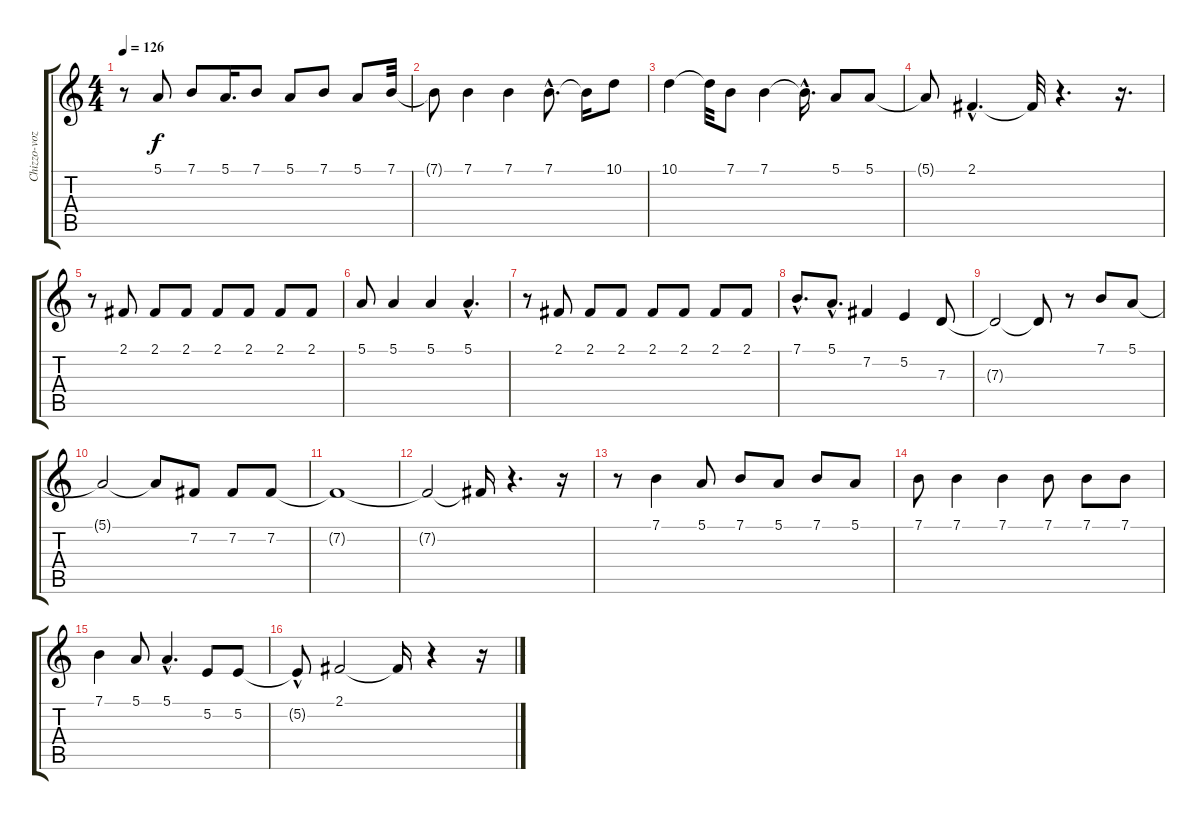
\track ("Chizzo-voz" "Chizzo-voz") {instrument lead8bassandlead}
\staff {score tabs}
\tuning (E4 B3 G3 D3 A2 E2) {hide}
\ts (4 4)
\tempo 126
\clef g2
\ks c
r.8{dy f} 5.1.8 7.1.8 5.1.16{d} 7.1.8 5.1.8 7.1.8 5.1.8 7.1.32 |
7.1{t}.8 7.1.4 7.1.4 7.1{hac}.8{d} 7.1{t}.16 10.1.8 |
10.1.4 10.1{t}.32 7.1.8 7.1.4 7.1{hac t}.16{d} 5.1.8 5.1.8 |
5.1{t}.8 2.1{hac}.4{d} 2.1{t}.32 r.4{d} r.16{d} |
r.8 2.1.8 2.1.8 2.1.8 2.1.8 2.1.8 2.1.8 2.1.8 |
5.1.8 5.1.4 5.1.4 5.1{hac}.4{d} |
r.8 2.1.8 2.1.8 2.1.8 2.1.8 2.1.8 2.1.8 2.1.8 |
7.1{hac}.8{d} 5.1{hac}.8{d} 7.2.4 5.2.4 7.3.8 |
7.3{t}.2 7.3{t}.8 r.8 7.1.8 5.1.8 |
5.1{t}.2 5.1{t}.8 7.2.8 7.2.8 7.2.8 |
7.2{t}.1 |
7.2{t}.2 7.2{t}.16 r.4{d} r.16 |
r.8 7.1.4 5.1.8 7.1.8 5.1.8 7.1.8 5.1.8 |
7.1.8 7.1.4 7.1.4 7.1.8 7.1.8 7.1.8 |
7.1.4 5.1.8 5.1{hac}.4{d} 5.2.8 5.2.8 |
5.2{hac t}.8 2.1.2 2.1{t}.16 r.4 r.16
